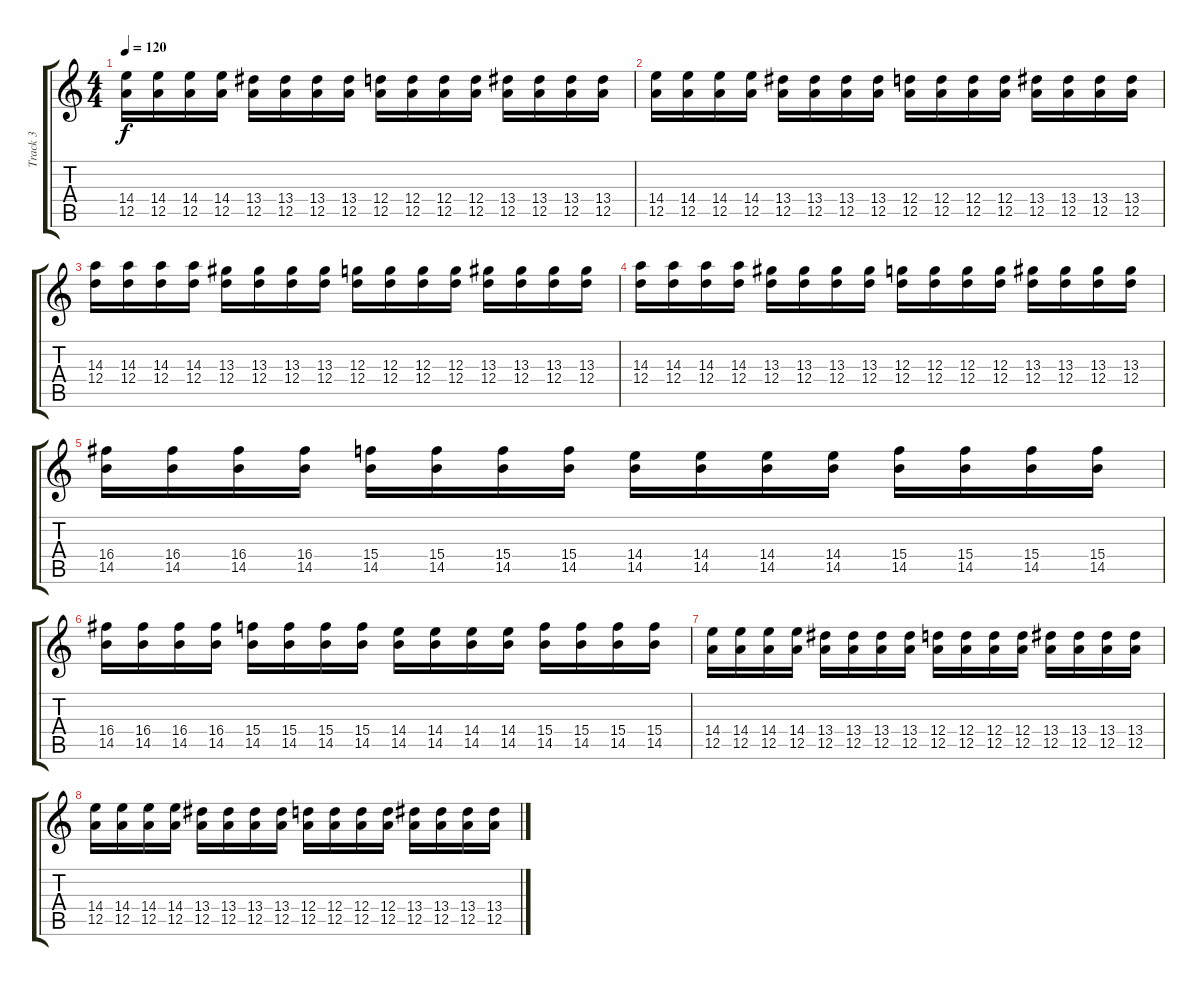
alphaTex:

\track ("Track 3" "Track 3") {instrument overdrivenguitar}
\staff {score tabs}
\tuning (E4 C4 G3 D3 A2 E2) {hide}
\ts (4 4)
\tempo 120
\clef g2
\ks c
(14.4 12.5).16{dy f instrument overdrivenguitar} (14.4 12.5).16 (14.4 12.5).16 (14.4 12.5).16 (13.4 12.5).16 (13.4 12.5).16 (13.4 12.5).16 (13.4 12.5).16 (12.4 12.5).16 (12.4 12.5).16 (12.4 12.5).16 (12.4 12.5).16 (13.4 12.5).16 (13.4 12.5).16 (13.4 12.5).16 (13.4 12.5).16 |
(14.4 12.5).16 (14.4 12.5).16 (14.4 12.5).16 (14.4 12.5).16 (13.4 12.5).16 (13.4 12.5).16 (13.4 12.5).16 (13.4 12.5).16 (12.4 12.5).16 (12.4 12.5).16 (12.4 12.5).16 (12.4 12.5).16 (13.4 12.5).16 (13.4 12.5).16 (13.4 12.5).16 (13.4 12.5).16 |
(14.3 12.4).16 (14.3 12.4).16 (14.3 12.4).16 (14.3 12.4).16 (13.3 12.4).16 (13.3 12.4).16 (13.3 12.4).16 (13.3 12.4).16 (12.3 12.4).16 (12.3 12.4).16 (12.3 12.4).16 (12.3 12.4).16 (13.3 12.4).16 (13.3 12.4).16 (13.3 12.4).16 (13.3 12.4).16 |
(14.3 12.4).16 (14.3 12.4).16 (14.3 12.4).16 (14.3 12.4).16 (13.3 12.4).16 (13.3 12.4).16 (13.3 12.4).16 (13.3 12.4).16 (12.3 12.4).16 (12.3 12.4).16 (12.3 12.4).16 (12.3 12.4).16 (13.3 12.4).16 (13.3 12.4).16 (13.3 12.4).16 (13.3 12.4).16 |
(16.4 14.5).16 (16.4 14.5).16 (16.4 14.5).16 (16.4 14.5).16 (15.4 14.5).16 (15.4 14.5).16 (15.4 14.5).16 (15.4 14.5).16 (14.4 14.5).16 (14.4 14.5).16 (14.4 14.5).16 (14.4 14.5).16 (15.4 14.5).16 (15.4 14.5).16 (15.4 14.5).16 (15.4 14.5).16 |
(16.4 14.5).16 (16.4 14.5).16 (16.4 14.5).16 (16.4 14.5).16 (15.4 14.5).16 (15.4 14.5).16 (15.4 14.5).16 (15.4 14.5).16 (14.4 14.5).16 (14.4 14.5).16 (14.4 14.5).16 (14.4 14.5).16 (15.4 14.5).16 (15.4 14.5).16 (15.4 14.5).16 (15.4 14.5).16 |
(14.4 12.5).16 (14.4 12.5).16 (14.4 12.5).16 (14.4 12.5).16 (13.4 12.5).16 (13.4 12.5).16 (13.4 12.5).16 (13.4 12.5).16 (12.4 12.5).16 (12.4 12.5).16 (12.4 12.5).16 (12.4 12.5).16 (13.4 12.5).16 (13.4 12.5).16 (13.4 12.5).16 (13.4 12.5).16 |
(14.4 12.5).16 (14.4 12.5).16 (14.4 12.5).16 (14.4 12.5).16 (13.4 12.5).16 (13.4 12.5).16 (13.4 12.5).16 (13.4 12.5).16 (12.4 12.5).16 (12.4 12.5).16 (12.4 12.5).16 (12.4 12.5).16 (13.4 12.5).16 (13.4 12.5).16 (13.4 12.5).16 (13.4 12.5).16
